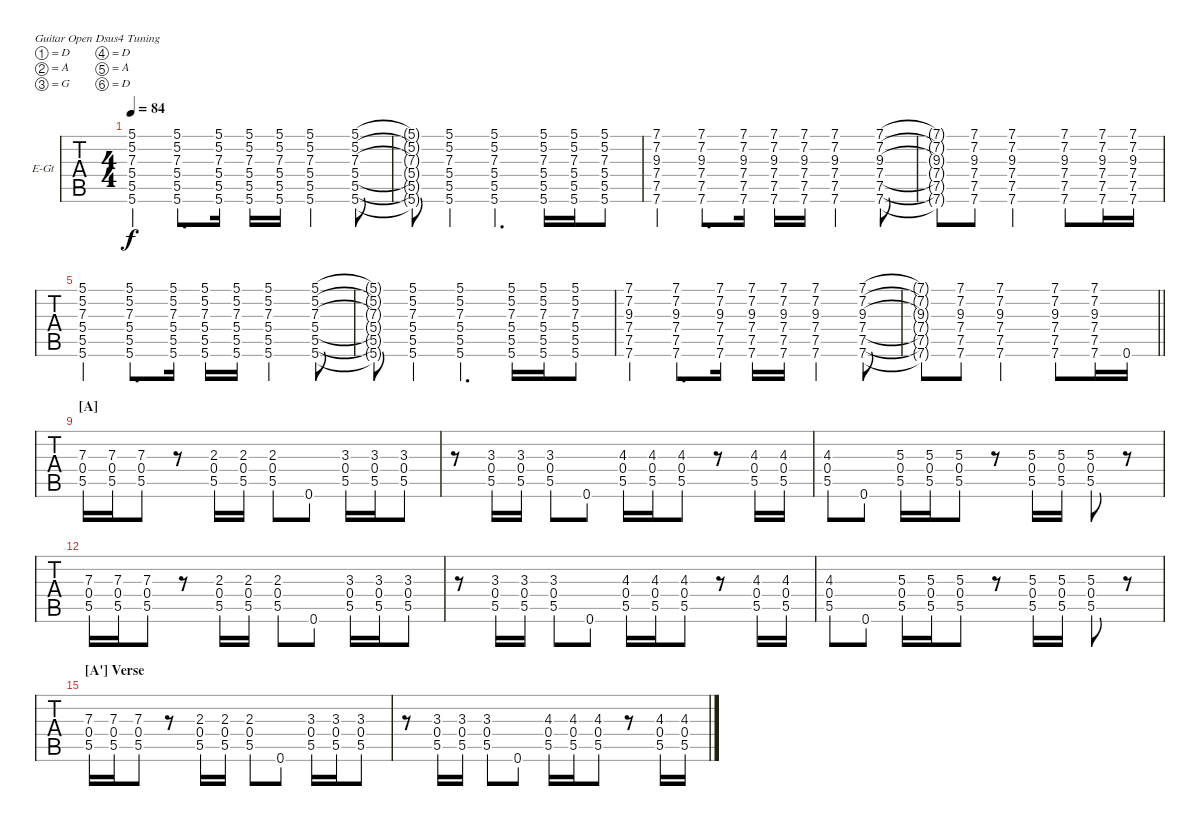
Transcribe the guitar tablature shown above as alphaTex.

\bracketExtendMode nobrackets
\firstSystemTrackNameOrientation horizontal
\otherSystemsTrackNameOrientation horizontal
\defaultBarNumberDisplay FirstOfSystem
\track ("Electric Guitar" "E-Gt") {instrument distortionguitar}
\staff {tabs}
\tuning (D4 A3 G3 D3 A2 D2)
\ts (4 4)
\tempo 84
\clef g2
\scale
0.333333
\ks d
(5.1 5.2 7.3 5.4 5.5 5.6).4{dy f} (5.1 5.2 7.3 5.4 5.5 5.6).8{d} (5.1 5.2 7.3 5.4 5.5 5.6).16 (5.1 5.2 7.3 5.4 5.5 5.6).16 (5.1 5.2 7.3 5.4 5.5 5.6).16 (5.1 5.2 7.3 5.4 5.5 5.6).4 (5.1 5.2 7.3 5.4 5.5 5.6).8 |
\scale
0.333333 (5.1{t} 5.2{t} 7.3{t} 5.4{t} 5.5{t} 5.6{t}).8 (5.1 5.2 7.3 5.4 5.5 5.6).4 (5.1 5.2 7.3 5.4 5.5 5.6).4{d} (5.1 5.2 7.3 5.4 5.5 5.6).16 (5.1 5.2 7.3 5.4 5.5 5.6).16 (5.1 5.2 7.3 5.4 5.5 5.6).8 |
\scale
0.333333 (7.1 7.2 9.3 7.4 7.5 7.6).4 (7.1 7.2 9.3 7.4 7.5 7.6).8{d} (7.1 7.2 9.3 7.4 7.5 7.6).16 (7.1 7.2 9.3 7.4 7.5 7.6).16 (7.1 7.2 9.3 7.4 7.5 7.6).16 (7.1 7.2 9.3 7.4 7.5 7.6).4 (7.1 7.2 9.3 7.4 7.5 7.6).8 |
\scale
0.333333 (7.1{t} 7.2{t} 9.3{t} 7.4{t} 7.5{t} 7.6{t}).8 (7.1 7.2 9.3 7.4 7.5 7.6).8 (7.1 7.2 9.3 7.4 7.5 7.6).2 (7.1 7.2 9.3 7.4 7.5 7.6).8 (7.1 7.2 9.3 7.4 7.5 7.6).16 (7.1 7.2 9.3 7.4 7.5 7.6).16 |
\scale
0.333333 (5.1 5.2 7.3 5.4 5.5 5.6).4 (5.1 5.2 7.3 5.4 5.5 5.6).8{d} (5.1 5.2 7.3 5.4 5.5 5.6).16 (5.1 5.2 7.3 5.4 5.5 5.6).16 (5.1 5.2 7.3 5.4 5.5 5.6).16 (5.1 5.2 7.3 5.4 5.5 5.6).4 (5.1 5.2 7.3 5.4 5.5 5.6).8 |
\scale
0.333333 (5.1{t} 5.2{t} 7.3{t} 5.4{t} 5.5{t} 5.6{t}).8 (5.1 5.2 7.3 5.4 5.5 5.6).4 (5.1 5.2 7.3 5.4 5.5 5.6).4{d} (5.1 5.2 7.3 5.4 5.5 5.6).16 (5.1 5.2 7.3 5.4 5.5 5.6).16 (5.1 5.2 7.3 5.4 5.5 5.6).8 |
\scale
0.333333 (7.1 7.2 9.3 7.4 7.5 7.6).4 (7.1 7.2 9.3 7.4 7.5 7.6).8{d} (7.1 7.2 9.3 7.4 7.5 7.6).16 (7.1 7.2 9.3 7.4 7.5 7.6).16 (7.1 7.2 9.3 7.4 7.5 7.6).16 (7.1 7.2 9.3 7.4 7.5 7.6).4 (7.1 7.2 9.3 7.4 7.5 7.6).8 |
\scale
0.333333
\barLineRight lightlight
(7.1{t} 7.2{t} 9.3{t} 7.4{t} 7.5{t} 7.6{t}).8 (7.1 7.2 9.3 7.4 7.5 7.6).8 (7.1 7.2 9.3 7.4 7.5 7.6).2 (7.1 7.2 9.3 7.4 7.5 7.6).8 (7.1 7.2 9.3 7.4 7.5 7.6).16 0.6.16 |
\section ("A" "")
\scale
0.333333 (7.3 0.4 5.5).16 (7.3 0.4 5.5).16 (7.3 0.4 5.5).8 r.8 (2.3 0.4 5.5).16 (2.3 0.4 5.5).16 (2.3 0.4 5.5).8 0.6.8 (3.3 0.4 5.5).16 (3.3 0.4 5.5).16 (3.3 0.4 5.5).8 |
\scale
0.333333 r.8 (3.3 0.4 5.5).16 (3.3 0.4 5.5).16 (3.3 0.4 5.5).8 0.6.8 (4.3 0.4 5.5).16 (4.3 0.4 5.5).16 (4.3 0.4 5.5).8 r.8 (4.3 0.4 5.5).16 (4.3 0.4 5.5).16 |
\scale
0.333333 (4.3 0.4 5.5).8 0.6.8 (5.3 0.4 5.5).16 (5.3 0.4 5.5).16 (5.3 0.4 5.5).8 r.8 (5.3 0.4 5.5).16 (5.3 0.4 5.5).16 (5.3 0.4 5.5).8 r.8 |
\scale
0.333333 (7.3 0.4 5.5).16 (7.3 0.4 5.5).16 (7.3 0.4 5.5).8 r.8 (2.3 0.4 5.5).16 (2.3 0.4 5.5).16 (2.3 0.4 5.5).8 0.6.8 (3.3 0.4 5.5).16 (3.3 0.4 5.5).16 (3.3 0.4 5.5).8 |
\scale
0.333333 r.8 (3.3 0.4 5.5).16 (3.3 0.4 5.5).16 (3.3 0.4 5.5).8 0.6.8 (4.3 0.4 5.5).16 (4.3 0.4 5.5).16 (4.3 0.4 5.5).8 r.8 (4.3 0.4 5.5).16 (4.3 0.4 5.5).16 |
\scale
0.333333 (4.3 0.4 5.5).8 0.6.8 (5.3 0.4 5.5).16 (5.3 0.4 5.5).16 (5.3 0.4 5.5).8 r.8 (5.3 0.4 5.5).16 (5.3 0.4 5.5).16 (5.3 0.4 5.5).8 r.8 |
\section ("A'" "Verse")
\scale
0.333333 (7.3 0.4 5.5).16 (7.3 0.4 5.5).16 (7.3 0.4 5.5).8 r.8 (2.3 0.4 5.5).16 (2.3 0.4 5.5).16 (2.3 0.4 5.5).8 0.6.8 (3.3 0.4 5.5).16 (3.3 0.4 5.5).16 (3.3 0.4 5.5).8 |
\scale
0.333333 r.8 (3.3 0.4 5.5).16 (3.3 0.4 5.5).16 (3.3 0.4 5.5).8 0.6.8 (4.3 0.4 5.5).16 (4.3 0.4 5.5).16 (4.3 0.4 5.5).8 r.8 (4.3 0.4 5.5).16 (4.3 0.4 5.5).16
